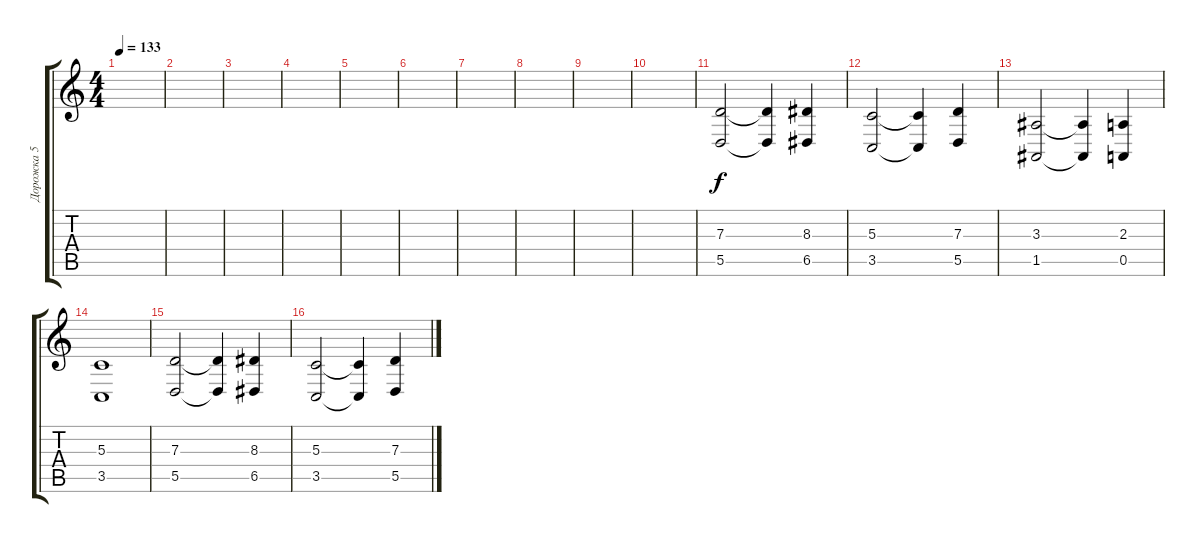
\track ("Дорожка 5" "Дорожка 5") {instrument glockenspiel}
\staff {score tabs}
\tuning (E4 B3 G3 D3 A2 E2) {hide}
\ts (4 4)
\tempo 133
\clef g2
\ks c
|
|
|
|
|
|
|
|
|
|
(7.3 5.5).2 (7.3{t} 5.5{t}).4 (8.3 6.5).4 |
(5.3 3.5).2 (5.3{t} 3.5{t}).4 (7.3 5.5).4 |
(3.3 1.5).2 (3.3{t} 1.5{t}).4 (2.3 0.5).4 |
(5.3 3.5).1 |
(7.3 5.5).2 (7.3{t} 5.5{t}).4 (8.3 6.5).4 |
(5.3 3.5).2 (5.3{t} 3.5{t}).4 (7.3 5.5).4
